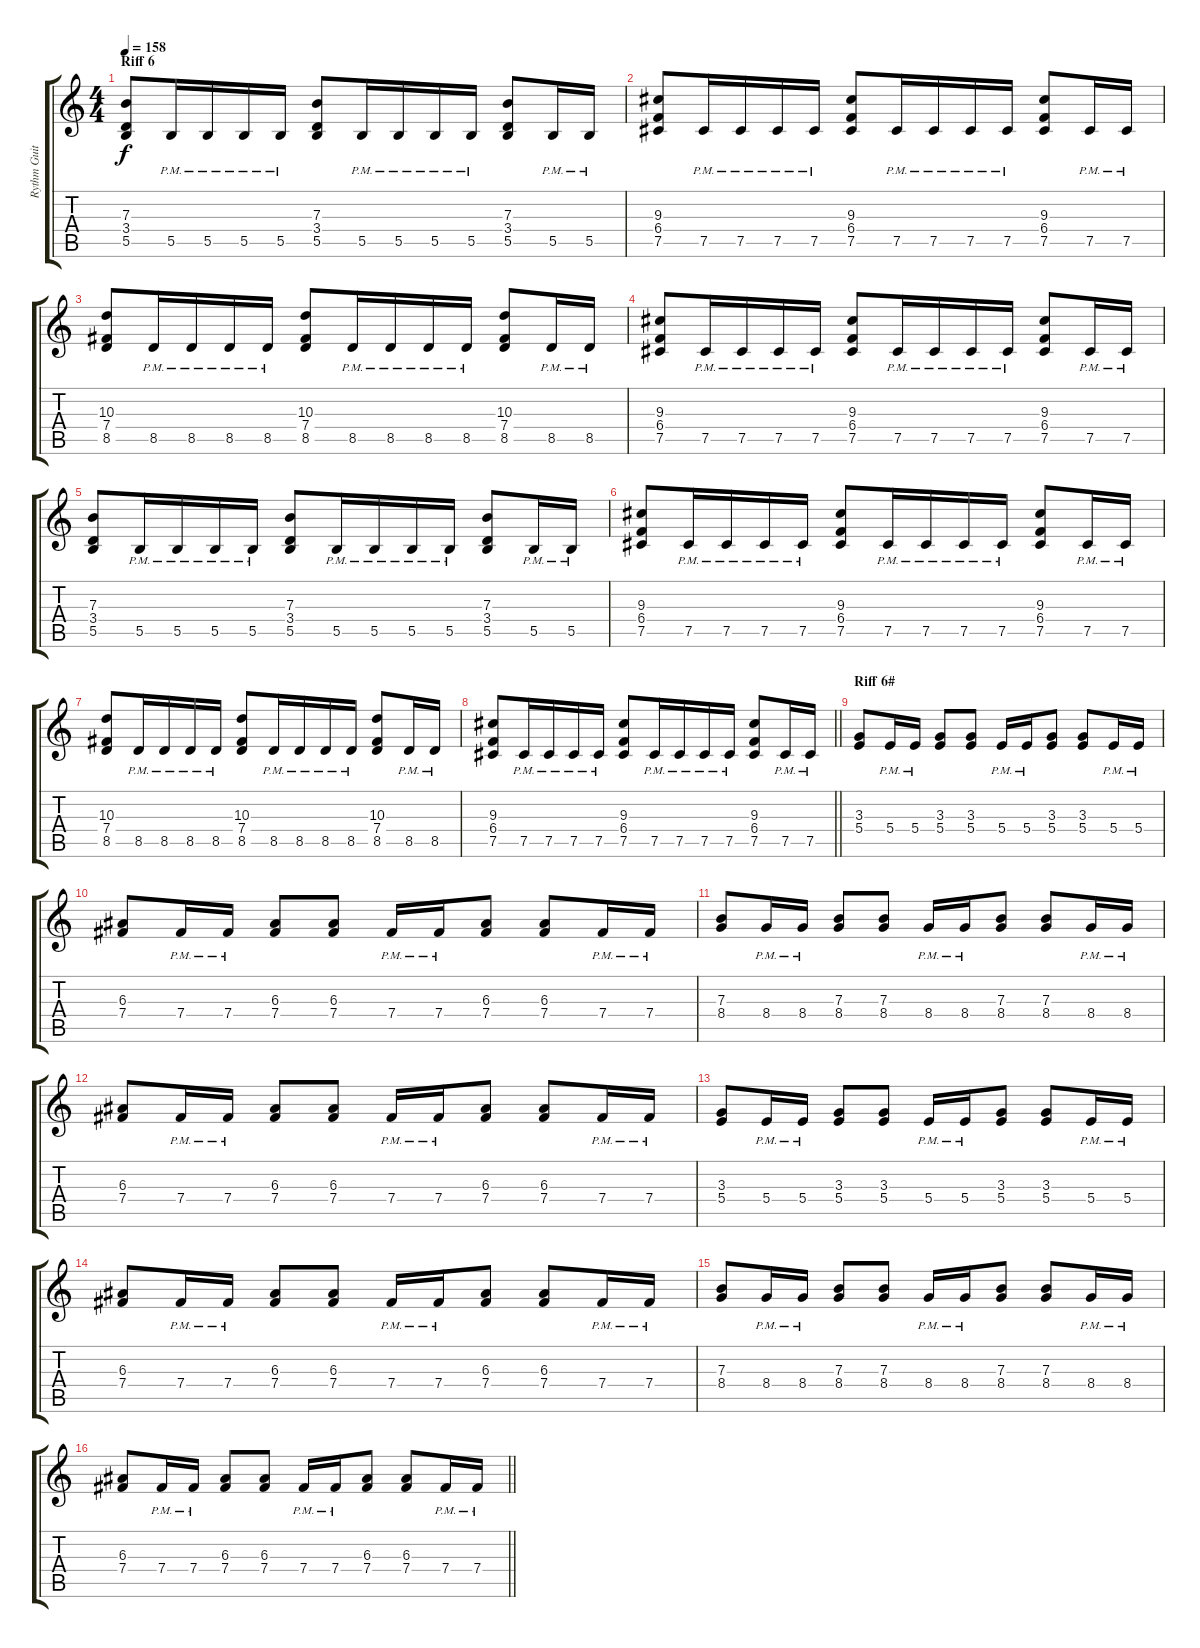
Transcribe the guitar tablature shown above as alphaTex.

\track ("Rythm Guitar" "Rythm Guit") {instrument distortionguitar}
\staff {score tabs}
\tuning (Db4 Ab3 E3 B2 Gb2 Db2) {hide}
\ts (4 4)
\section ("" "Riff 6")
\tempo 158
\clef g2
\ks c
(7.3 3.4 5.5).8{dy f} 5.5{pm}.16{beam merge} 5.5{pm}.16{beam merge} 5.5{pm}.16 5.5{pm}.16{beam split} (7.3 3.4 5.5).8{beam merge} 5.5{pm}.16 5.5{pm}.16 5.5{pm}.16 5.5{pm}.16{beam split} (7.3 3.4 5.5).8{beam merge} 5.5{pm}.16 5.5{pm}.16 |
(9.3 6.4 7.5).8 7.5{pm}.16{beam merge} 7.5{pm}.16{beam merge} 7.5{pm}.16 7.5{pm}.16{beam split} (9.3 6.4 7.5).8{beam merge} 7.5{pm}.16 7.5{pm}.16 7.5{pm}.16 7.5{pm}.16 (9.3 6.4 7.5).8 7.5{pm}.16 7.5{pm}.16 |
(10.3 7.4 8.5).8{beam Up} 8.5{pm}.16{beam Up} 8.5{pm}.16{beam Up beam merge} 8.5{pm}.16{beam Up} 8.5{pm}.16{beam Up beam split} (10.3 7.4 8.5).8{beam Up beam merge} 8.5{pm}.16{beam Up} 8.5{pm}.16{beam Up} 8.5{pm}.16{beam Up} 8.5{pm}.16{beam Up} (10.3 7.4 8.5).8{beam Up} 8.5{pm}.16{beam Up} 8.5{pm}.16{beam Up} |
(9.3 6.4 7.5).8 7.5{pm}.16{beam merge} 7.5{pm}.16{beam merge} 7.5{pm}.16 7.5{pm}.16{beam split} (9.3 6.4 7.5).8{beam merge} 7.5{pm}.16 7.5{pm}.16 7.5{pm}.16 7.5{pm}.16 (9.3 6.4 7.5).8 7.5{pm}.16 7.5{pm}.16 |
(7.3 3.4 5.5).8 5.5{pm}.16{beam merge} 5.5{pm}.16{beam merge} 5.5{pm}.16 5.5{pm}.16{beam split} (7.3 3.4 5.5).8{beam merge} 5.5{pm}.16 5.5{pm}.16 5.5{pm}.16 5.5{pm}.16{beam split} (7.3 3.4 5.5).8{beam merge} 5.5{pm}.16 5.5{pm}.16 |
(9.3 6.4 7.5).8 7.5{pm}.16{beam merge} 7.5{pm}.16{beam merge} 7.5{pm}.16 7.5{pm}.16{beam split} (9.3 6.4 7.5).8{beam merge} 7.5{pm}.16 7.5{pm}.16 7.5{pm}.16 7.5{pm}.16 (9.3 6.4 7.5).8 7.5{pm}.16 7.5{pm}.16 |
(10.3 7.4 8.5).8{beam Up} 8.5{pm}.16{beam Up} 8.5{pm}.16{beam Up beam merge} 8.5{pm}.16{beam Up} 8.5{pm}.16{beam Up beam split} (10.3 7.4 8.5).8{beam Up beam merge} 8.5{pm}.16{beam Up} 8.5{pm}.16{beam Up} 8.5{pm}.16{beam Up} 8.5{pm}.16{beam Up} (10.3 7.4 8.5).8{beam Up} 8.5{pm}.16{beam Up} 8.5{pm}.16{beam Up} |
\barLineRight lightlight
(9.3 6.4 7.5).8 7.5{pm}.16{beam merge} 7.5{pm}.16{beam merge} 7.5{pm}.16 7.5{pm}.16{beam split} (9.3 6.4 7.5).8{beam merge} 7.5{pm}.16 7.5{pm}.16 7.5{pm}.16 7.5{pm}.16 (9.3 6.4 7.5).8 7.5{pm}.16 7.5{pm}.16 |
\section ("" "Riff 6#")
(3.3 5.4).8 5.4{pm}.16{beam merge} 5.4{pm}.16 (3.3 5.4).8 (3.3 5.4).8 5.4{pm}.16{beam merge} 5.4{pm}.16 (3.3 5.4).8 (3.3 5.4).8 5.4{pm}.16{beam merge} 5.4{pm}.16 |
(6.3 7.4).8 7.4{pm}.16{beam merge} 7.4{pm}.16{beam split} (6.3 7.4).8{beam merge} (6.3 7.4).8 7.4{pm}.16{beam merge} 7.4{pm}.16{beam merge} (6.3 7.4).8{beam split} (6.3 7.4).8 7.4{pm}.16{beam merge} 7.4{pm}.16 |
(7.3 8.4).8 8.4{pm}.16{beam merge} 8.4{pm}.16 (7.3 8.4).8 (7.3 8.4).8 8.4{pm}.16{beam merge} 8.4{pm}.16 (7.3 8.4).8 (7.3 8.4).8 8.4{pm}.16{beam merge} 8.4{pm}.16 |
(6.3 7.4).8 7.4{pm}.16{beam merge} 7.4{pm}.16{beam split} (6.3 7.4).8{beam merge} (6.3 7.4).8 7.4{pm}.16{beam merge} 7.4{pm}.16{beam merge} (6.3 7.4).8{beam split} (6.3 7.4).8 7.4{pm}.16{beam merge} 7.4{pm}.16 |
(3.3 5.4).8 5.4{pm}.16{beam merge} 5.4{pm}.16 (3.3 5.4).8 (3.3 5.4).8 5.4{pm}.16{beam merge} 5.4{pm}.16 (3.3 5.4).8 (3.3 5.4).8 5.4{pm}.16{beam merge} 5.4{pm}.16 |
(6.3 7.4).8 7.4{pm}.16{beam merge} 7.4{pm}.16{beam split} (6.3 7.4).8{beam merge} (6.3 7.4).8 7.4{pm}.16{beam merge} 7.4{pm}.16{beam merge} (6.3 7.4).8{beam split} (6.3 7.4).8 7.4{pm}.16{beam merge} 7.4{pm}.16 |
(7.3 8.4).8 8.4{pm}.16{beam merge} 8.4{pm}.16 (7.3 8.4).8 (7.3 8.4).8 8.4{pm}.16{beam merge} 8.4{pm}.16 (7.3 8.4).8 (7.3 8.4).8 8.4{pm}.16{beam merge} 8.4{pm}.16 |
\barLineRight lightlight
(6.3 7.4).8 7.4{pm}.16{beam merge} 7.4{pm}.16{beam split} (6.3 7.4).8{beam merge} (6.3 7.4).8 7.4{pm}.16{beam merge} 7.4{pm}.16{beam merge} (6.3 7.4).8{beam split} (6.3 7.4).8 7.4{pm}.16{beam merge} 7.4{pm}.16
